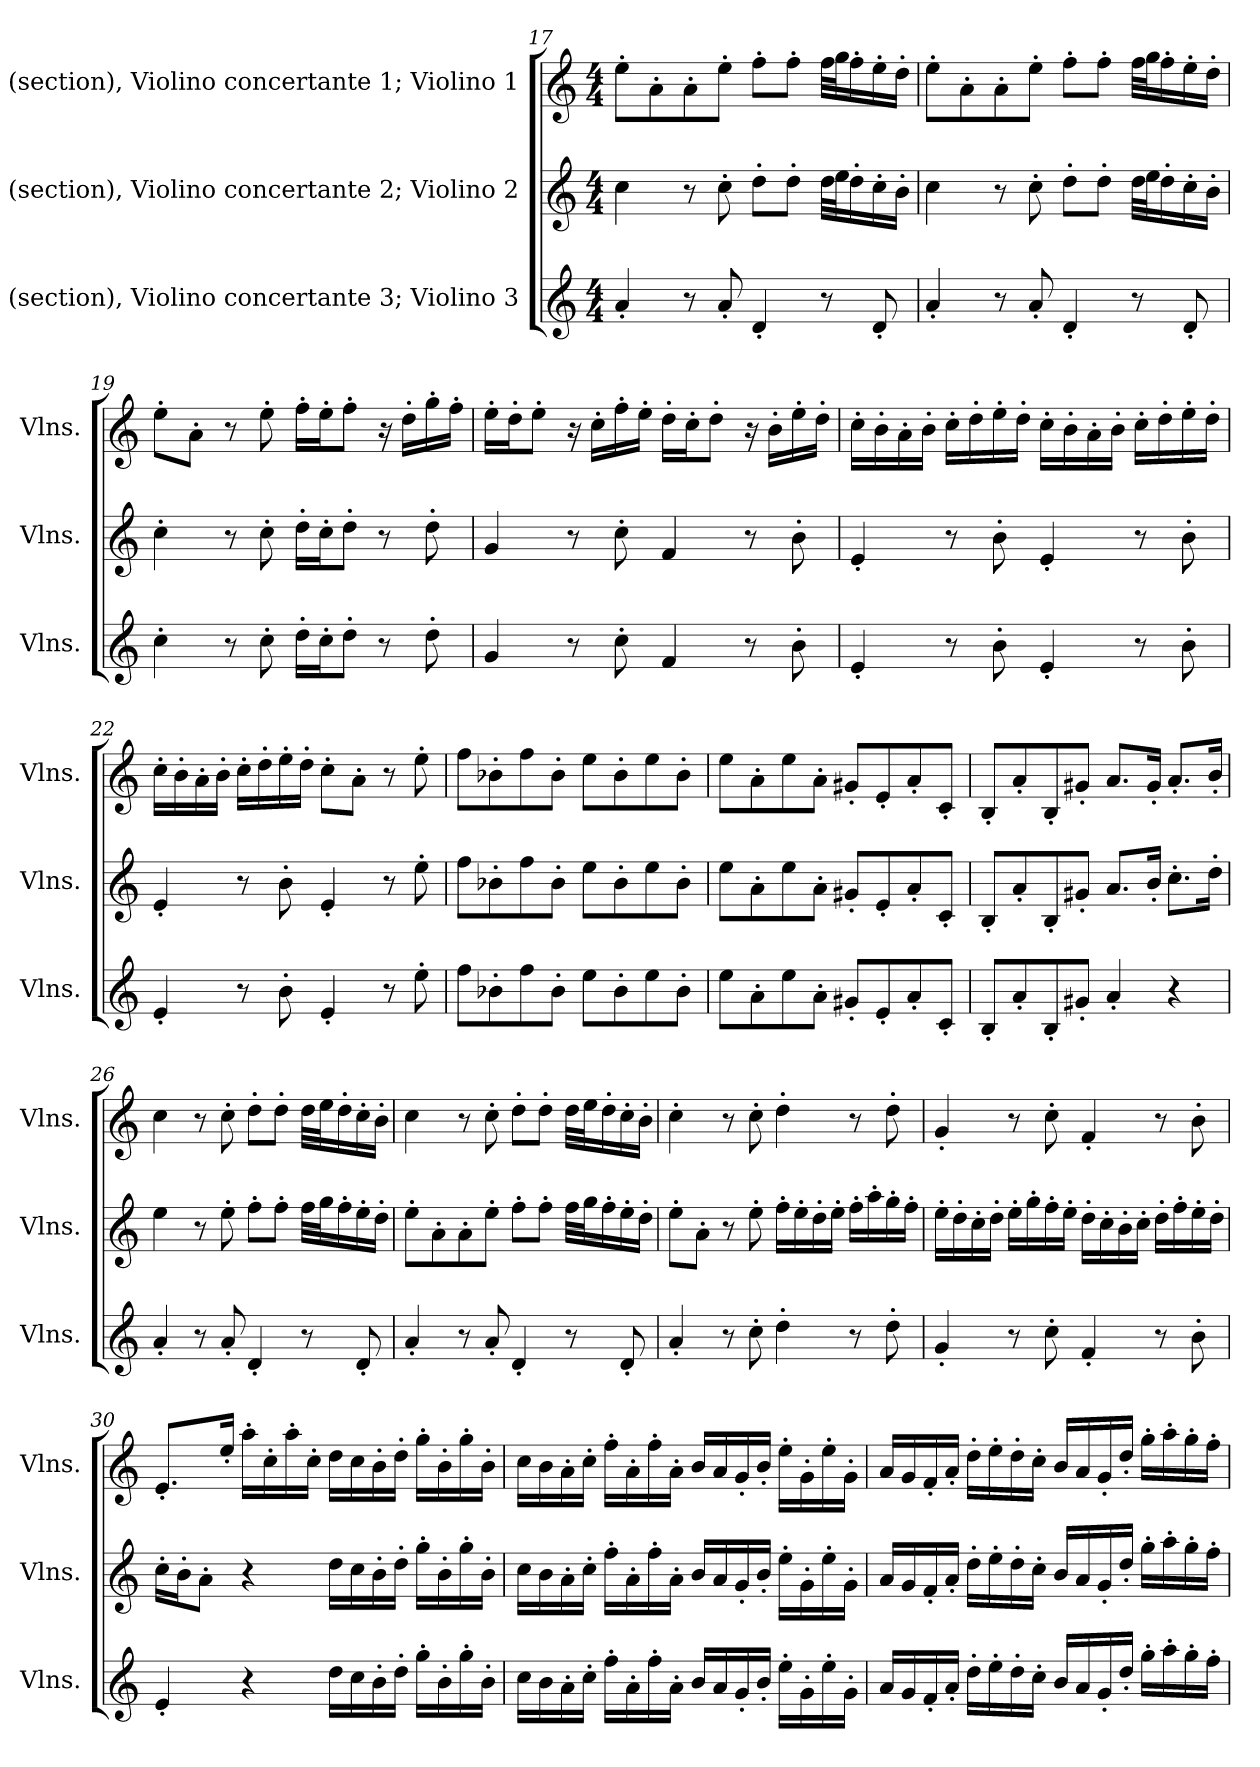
**kern	**kern	**kern
*part3	*part2	*part1
*staff3	*staff2	*staff1
*I"Violins (section), Violino concertante 3; Violino 3	*I"Violins (section), Violino concertante 2; Violino 2	*I"Violins (section), Violino concertante 1; Violino 1
*I'Vlns.	*I'Vlns.	*I'Vlns.
*clefG2	*clefG2	*clefG2
*k[]	*k[]	*k[]
*M4/4	*M4/4	*M4/4
=17	=17	=17
4a'/	4cc\	8ee'\L
.	.	8a'\
8r	8r	8a'\
8a'/	8cc'\	8ee'\J
4d'/	8dd'\L	8ff'\L
.	8dd'\J	8ff'\J
8r	32dd\LLL	32ff\LLL
.	32ee\J	32gg\J
.	16dd'\	16ff'\
8d'/	16cc'\	16ee'\
.	16b'\JJ	16dd'\JJ
!!LO:LB:g=z
=18	=18	=18
4a'/	4cc\	8ee'\L
.	.	8a'\
8r	8r	8a'\
8a'/	8cc'\	8ee'\J
4d'/	8dd'\L	8ff'\L
.	8dd'\J	8ff'\J
8r	32dd\LLL	32ff\LLL
.	32ee\J	32gg\J
.	16dd'\	16ff'\
8d'/	16cc'\	16ee'\
.	16b'\JJ	16dd'\JJ
=19	=19	=19
4cc'\	4cc'\	8ee'\L
.	.	8a'\J
8r	8r	8r
8cc'\	8cc'\	8ee'\
16dd'\LL	16dd'\LL	16ff'\LL
16cc'\J	16cc'\J	16ee'\J
8dd'\J	8dd'\J	8ff'\J
8r	8r	16r
.	.	16dd'\LL
8dd'\	8dd'\	16gg'\
.	.	16ff'\JJ
=20	=20	=20
4g/	4g/	16ee'\LL
.	.	16dd'\J
.	.	8ee'\J
8r	8r	16r
.	.	16cc'\LL
8cc'\	8cc'\	16ff'\
.	.	16ee'\JJ
4f/	4f/	16dd'\LL
.	.	16cc'\J
.	.	8dd'\J
8r	8r	16r
.	.	16b'\LL
8b'\	8b'\	16ee'\
.	.	16dd'\JJ
!!LO:LB:g=z
=21	=21	=21
4e'/	4e'/	16cc'\LL
.	.	16b'\
.	.	16a'\
.	.	16b'\JJ
8r	8r	16cc'\LL
.	.	16dd'\
8b'\	8b'\	16ee'\
.	.	16dd'\JJ
4e'/	4e'/	16cc'\LL
.	.	16b'\
.	.	16a'\
.	.	16b'\JJ
8r	8r	16cc'\LL
.	.	16dd'\
8b'\	8b'\	16ee'\
.	.	16dd'\JJ
=22	=22	=22
4e'/	4e'/	16cc'\LL
.	.	16b'\
.	.	16a'\
.	.	16b'\JJ
8r	8r	16cc'\LL
.	.	16dd'\
8b'\	8b'\	16ee'\
.	.	16dd'\JJ
4e'/	4e'/	8cc'\L
.	.	8a'\J
8r	8r	8r
8ee'\	8ee'\	8ee'\
=23	=23	=23
8ff\L	8ff\L	8ff\L
8b-X'\	8b-X'\	8b-X'\
8ff\	8ff\	8ff\
8b-'\J	8b-'\J	8b-'\J
8ee\L	8ee\L	8ee\L
8b-'\	8b-'\	8b-'\
8ee\	8ee\	8ee\
8b-'\J	8b-'\J	8b-'\J
!!LO:LB:g=z
=24	=24	=24
8ee\L	8ee\L	8ee\L
8a'\	8a'\	8a'\
8ee\	8ee\	8ee\
8a'\J	8a'\J	8a'\J
8g#X'/L	8g#X'/L	8g#X'/L
8e'/	8e'/	8e'/
8a'/	8a'/	8a'/
8c'/J	8c'/J	8c'/J
=25	=25	=25
8B'/L	8B'/L	8B'/L
8a'/	8a'/	8a'/
8B'/	8B'/	8B'/
8g#X'/J	8g#X'/J	8g#X'/J
4a'/	8.a/L	8.a/L
.	16b'/Jk	16g#'/Jk
4r	8.cc'\L	8.a'/L
.	16dd'\Jk	16b'/Jk
=26	=26	=26
4a'/	4ee\	4cc\
8r	8r	8r
8a'/	8ee'\	8cc'\
4d'/	8ff'\L	8dd'\L
.	8ff'\J	8dd'\J
8r	32ff\LLL	32dd\LLL
.	32gg\J	32ee\J
.	16ff'\	16dd'\
8d'/	16ee'\	16cc'\
.	16dd'\JJ	16b'\JJ
!!LO:LB:g=z
=27	=27	=27
4a'/	8ee'\L	4cc\
.	8a'\	.
8r	8a'\	8r
8a'/	8ee'\J	8cc'\
4d'/	8ff'\L	8dd'\L
.	8ff'\J	8dd'\J
8r	32ff\LLL	32dd\LLL
.	32gg\J	32ee\J
.	16ff'\	16dd'\
8d'/	16ee'\	16cc'\
.	16dd'\JJ	16b'\JJ
=28	=28	=28
4a'/	8ee'\L	4cc'\
.	8a'\J	.
8r	8r	8r
8cc'\	8ee'\	8cc'\
4dd'\	16ff'\LL	4dd'\
.	16ee'\	.
.	16dd'\	.
.	16ee'\JJ	.
8r	16ff'\LL	8r
.	16aa'\	.
8dd'\	16gg'\	8dd'\
.	16ff'\JJ	.
=29	=29	=29
4g'/	16ee'\LL	4g'/
.	16dd'\	.
.	16cc'\	.
.	16dd'\JJ	.
8r	16ee'\LL	8r
.	16gg'\	.
8cc'\	16ff'\	8cc'\
.	16ee'\JJ	.
4f'/	16dd'\LL	4f'/
.	16cc'\	.
.	16b'\	.
.	16cc'\JJ	.
8r	16dd'\LL	8r
.	16ff'\	.
8b'\	16ee'\	8b'\
.	16dd'\JJ	.
!!LO:PB:g=z
=30	=30	=30
4e'/	16cc'\LL	8.e'/L
.	16b'\J	.
.	8a'\J	.
.	.	16ee'/Jk
4r	4r	16aa'\LL
.	.	16cc'\
.	.	16aa'\
.	.	16cc'\JJ
16dd\LL	16dd\LL	16dd\LL
16cc\	16cc\	16cc\
16b'\	16b'\	16b'\
16dd'\JJ	16dd'\JJ	16dd'\JJ
16gg'\LL	16gg'\LL	16gg'\LL
16b'\	16b'\	16b'\
16gg'\	16gg'\	16gg'\
16b'\JJ	16b'\JJ	16b'\JJ
=31	=31	=31
16cc\LL	16cc\LL	16cc\LL
16b\	16b\	16b\
16a'\	16a'\	16a'\
16cc'\JJ	16cc'\JJ	16cc'\JJ
16ff'\LL	16ff'\LL	16ff'\LL
16a'\	16a'\	16a'\
16ff'\	16ff'\	16ff'\
16a'\JJ	16a'\JJ	16a'\JJ
16b/LL	16b/LL	16b/LL
16a/	16a/	16a/
16g'/	16g'/	16g'/
16b'/JJ	16b'/JJ	16b'/JJ
16ee'\LL	16ee'\LL	16ee'\LL
16g'\	16g'\	16g'\
16ee'\	16ee'\	16ee'\
16g'\JJ	16g'\JJ	16g'\JJ
!!LO:LB:g=z
=32	=32	=32
16a/LL	16a/LL	16a/LL
16g/	16g/	16g/
16f'/	16f'/	16f'/
16a'/JJ	16a'/JJ	16a'/JJ
16dd'\LL	16dd'\LL	16dd'\LL
16ee'\	16ee'\	16ee'\
16dd'\	16dd'\	16dd'\
16cc'\JJ	16cc'\JJ	16cc'\JJ
16b/LL	16b/LL	16b/LL
16a/	16a/	16a/
16g'/	16g'/	16g'/
16dd'/JJ	16dd'/JJ	16dd'/JJ
16gg'\LL	16gg'\LL	16gg'\LL
16aa'\	16aa'\	16aa'\
16gg'\	16gg'\	16gg'\
16ff'\JJ	16ff'\JJ	16ff'\JJ
=	=	=
*-	*-	*-
